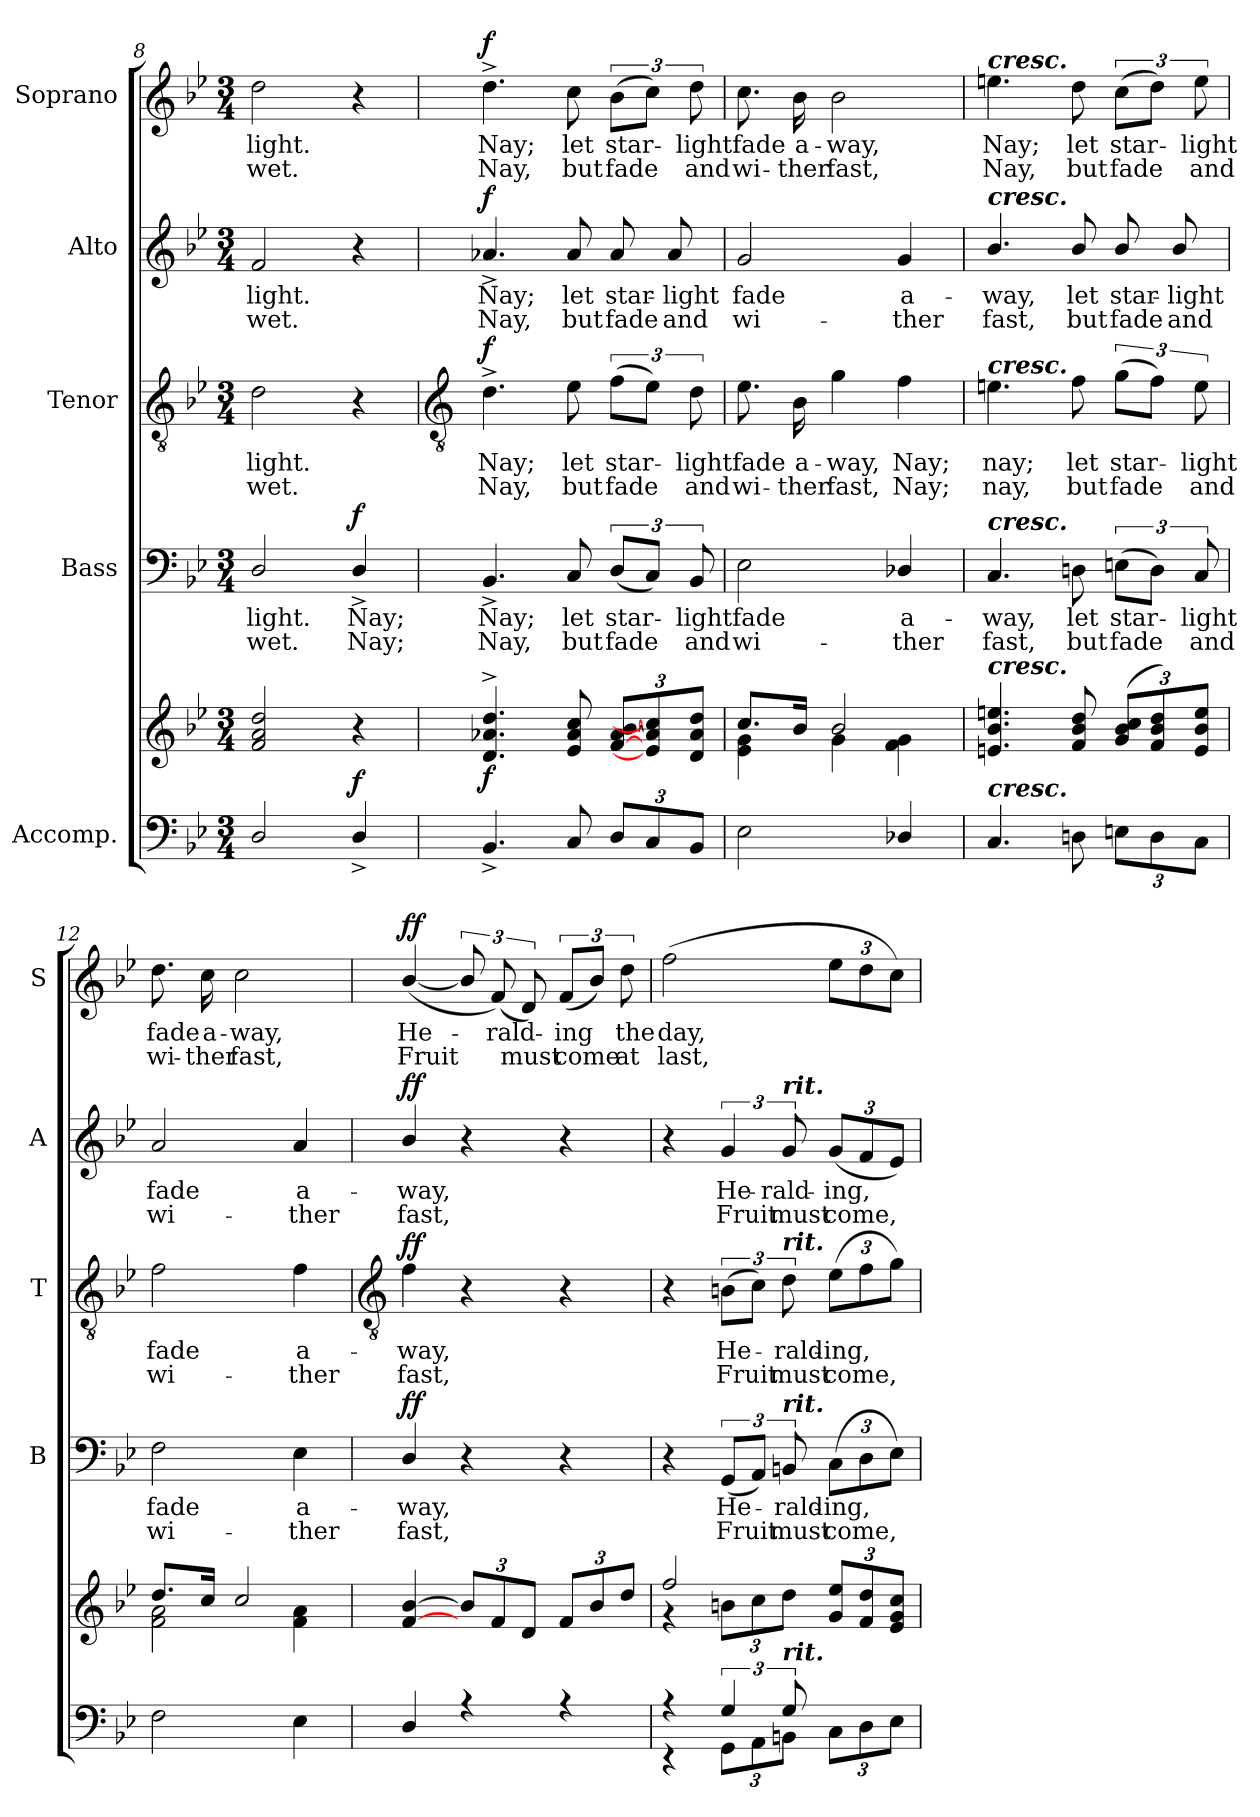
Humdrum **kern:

**kern	**kern	**dynam	**kern	**text	**text	**dynam	**kern	**text	**text	**dynam	**kern	**text	**text	**dynam	**kern	**text	**text	**dynam
*part5	*part5	*part5	*part4	*part4	*part4	*part4	*part3	*part3	*part3	*part3	*part2	*part2	*part2	*part2	*part1	*part1	*part1	*part1
*staff6	*staff5	*staff5/6	*staff4	*staff4	*staff4	*staff4	*staff3	*staff3	*staff3	*staff3	*staff2	*staff2	*staff2	*staff2	*staff1	*staff1	*staff1	*staff1
*I"Accomp.	*	*	*I"Bass	*	*	*	*I"Tenor	*	*	*	*I"Alto	*	*	*	*I"Soprano	*	*	*
*	*	*	*I'B	*	*	*	*I'T	*	*	*	*I'A	*	*	*	*I'S	*	*	*
*clefF4	*clefG2	*	*clefF4	*	*	*	*clefGv2	*	*	*	*clefG2	*	*	*	*clefG2	*	*	*
*k[b-e-]	*k[b-e-]	*	*k[b-e-]	*	*	*	*k[b-e-]	*	*	*	*k[b-e-]	*	*	*	*k[b-e-]	*	*	*
*B-:	*B-:	*	*B-:	*	*	*	*B-:	*	*	*	*B-:	*	*	*	*B-:	*	*	*
*M3/4	*M3/4	*	*M3/4	*	*	*	*M3/4	*	*	*	*M3/4	*	*	*	*M3/4	*	*	*
=8	=8	=8	=8	=8	=8	=8	=8	=8	=8	=8	=8	=8	=8	=8	=8	=8	=8	=8
!	!	!	!	!LO:LY:b	!LO:LY:b	!	!	!LO:LY:b	!LO:LY:b	!	!	!LO:LY:b	!LO:LY:b	!	!	!LO:LY:b	!LO:LY:b	!
2D/	2f 2a 2dd	.	2D/	light.	wet.	.	2d	light.	wet.	.	2f	light.	wet.	.	2dd	light.	wet.	.
!	!	!LO:DY:a=2	!	!LO:LY:b	!LO:LY:b	!LO:DY:b	!	!	!	!	!	!	!	!	!	!	!	!
4D^/	4r	f	4D^/	Nay;	Nay;	f	4r	.	.	.	4r	.	.	.	4r	.	.	.
!!LO:LB:g=z
=9	=9	=9	=9	=9	=9	=9	=9	=9	=9	=9	=9	=9	=9	=9	=9	=9	=9	=9
*	*	*	*	*	*	*	*clefGv2	*	*	*	*	*	*	*	*	*	*	*
*	*^	*	*	*	*	*	*	*	*	*	*	*	*	*	*	*	*	*
!	!	!LO:N:vis=1	!LO:DY:b	!	!LO:LY:b	!LO:LY:b	!	!	!LO:LY:b	!LO:LY:b	!LO:DY:b	!	!LO:LY:b	!LO:LY:b	!LO:DY:b	!	!LO:LY:b	!LO:LY:b	!LO:DY:b
4.BB-^	4.d^ 4.a-X^ 4.dd^	2.ryy	f	4.BB-^	Nay;	Nay,	.	4.d^	Nay;	Nay,	f	4.a-X^	Nay;	Nay,	f	4.dd^	Nay;	Nay,	f
!	!	!	!	!	!LO:LY:b	!LO:LY:b	!	!	!LO:LY:b	!LO:LY:b	!	!	!LO:LY:b	!LO:LY:b	!	!	!LO:LY:b	!LO:LY:b	!
8C	8e- 8a- 8cc	.	.	8C	let	but	.	8e-	let	but	.	8a-	let	but	.	8cc	let	but	.
!	!	!	!	!	!LO:LY:b	!LO:LY:b	!	!	!LO:LY:b	!LO:LY:b	!	!	!LO:LY:b	!LO:LY:b	!	!	!LO:LY:b	!LO:LY:b	!
12DL	[12f [12a- [12b-L	.	.	(<12DL	star-	fade	.	(>12fL	star-	fade	.	8a-	star-	-fade	.	(>12b-L	star-	fade	.
12C	12e-] 12a-] 12cc]	.	.	12CJ)	.	.	.	12e-J)	.	.	.	.	.	.	.	12ccJ)	.	.	.
!	!	!	!	!	!	!	!	!	!	!	!	!	!LO:LY:b	!LO:LY:b	!	!	!	!	!
.	.	.	.	.	.	.	.	.	.	.	.	8a-	light	and	.	.	.	.	.
!	!	!	!	!	!LO:LY:b	!LO:LY:b	!	!	!LO:LY:b	!LO:LY:b	!	!	!	!	!	!	!LO:LY:b	!LO:LY:b	!
12BB-J	12d 12a- 12ddJ	.	.	12BB-	light	and	.	12d	light	and	.	.	.	.	.	12dd	light	and	.
=10	=10	=10	=10	=10	=10	=10	=10	=10	=10	=10	=10	=10	=10	=10	=10	=10	=10	=10	=10
!	!	!	!	!	!LO:LY:b	!LO:LY:b	!	!	!LO:LY:b	!LO:LY:b	!	!	!LO:LY:b	!LO:LY:b	!	!	!LO:LY:b	!LO:LY:b	!
2E-	8.cc/L	4e-\ 4g\	.	2E-	fade	wi-	.	8.e-	fade	wi-	.	2g	fade	wi-	.	8.cc	fade	wi-	.
!	!	!	!	!	!	!	!	!	!LO:LY:b	!LO:LY:b	!	!	!	!	!	!	!LO:LY:b	!LO:LY:b	!
.	16b-/J	.	.	.	.	.	.	16B-	-a-	-ther	.	.	.	.	.	16b-	-a-	-ther	.
!	!	!	!	!	!	!	!	!	!LO:LY:b	!LO:LY:b	!	!	!	!	!	!	!LO:LY:b	!LO:LY:b	!
.	2b-/	4g\	.	.	.	.	.	4g	way,	fast,	.	.	.	.	.	2b-	way,	fast,	.
!	!	!	!	!	!LO:LY:b	!LO:LY:b	!	!	!LO:LY:b	!LO:LY:b	!	!	!LO:LY:b	!LO:LY:b	!	!	!	!	!
4D-X/	.	4f\ 4g\	.	4D-X/	-a-	-ther	.	4f	Nay;	Nay;	.	4g	-a-	-ther	.	.	.	.	.
=11	=11	=11	=11	=11	=11	=11	=11	=11	=11	=11	=11	=11	=11	=11	=11	=11	=11	=11	=11
!	!	!	!	!	!	!	!	!	!	!	!	!	!	!	!	!LO:TX:a:Bi:t=cresc.	!	!	!
!	!	!	!	!	!	!	!	!	!	!	!	!LO:TX:a:Bi:t=cresc.	!	!	!	!	!	!	!
!	!	!	!	!	!	!	!	!LO:TX:a:Bi:t=cresc.	!	!	!	!	!	!	!	!	!	!	!
!	!	!	!	!LO:TX:a:Bi:t=cresc.	!	!	!	!	!	!	!	!	!	!	!	!	!	!	!
!	!LO:TX:a:Bi:t=cresc.	!	!	!	!	!	!	!	!	!	!	!	!	!	!	!	!	!	!
!LO:TX:a:Bi:t=cresc.	!	!	!	!	!	!	!	!	!	!	!	!	!	!	!	!	!	!	!
!	!	!LO:N:vis=1	!	!	!LO:LY:b	!LO:LY:b	!	!	!LO:LY:b	!LO:LY:b	!	!	!LO:LY:b	!LO:LY:b	!	!	!LO:LY:b	!LO:LY:b	!
4.C	4.en 4.b- 4.een	2.ryy	.	4.C	way,	fast,	.	4.en	nay;	nay,	.	4.b-/	way,	fast,	.	4.een	Nay;	Nay,	.
!	!	!	!	!	!LO:LY:b	!LO:LY:b	!	!	!LO:LY:b	!LO:LY:b	!	!	!LO:LY:b	!LO:LY:b	!	!	!LO:LY:b	!LO:LY:b	!
8Dn	8f 8b- 8dd	.	.	8Dn	let	but	.	8f	let	but	.	8b-/	let	but	.	8dd	let	but	.
!	!	!	!	!	!LO:LY:b	!LO:LY:b	!	!	!LO:LY:b	!LO:LY:b	!	!	!LO:LY:b	!LO:LY:b	!	!	!LO:LY:b	!LO:LY:b	!
12EnL	(<12g 12b- 12ccL	.	.	(>12EnL	star-	fade	.	(>12gL	star-	fade	.	8b-/	star-	-fade	.	(>12ccL	star-	fade	.
12D	12f 12b- 12dd)	.	.	12DJ)	.	.	.	12fJ)	.	.	.	.	.	.	.	12ddJ)	.	.	.
!	!	!	!	!	!	!	!	!	!	!	!	!	!LO:LY:b	!LO:LY:b	!	!	!	!	!
.	.	.	.	.	.	.	.	.	.	.	.	8b-/	light	and	.	.	.	.	.
!	!	!	!	!	!LO:LY:b	!LO:LY:b	!	!	!LO:LY:b	!LO:LY:b	!	!	!	!	!	!	!LO:LY:b	!LO:LY:b	!
12CJ	12e 12b- 12eeJ	.	.	12C	light	and	.	12e	light	and	.	.	.	.	.	12ee	light	and	.
=12	=12	=12	=12	=12	=12	=12	=12	=12	=12	=12	=12	=12	=12	=12	=12	=12	=12	=12	=12
!	!	!	!	!	!LO:LY:b	!LO:LY:b	!	!	!LO:LY:b	!LO:LY:b	!	!	!LO:LY:b	!LO:LY:b	!	!	!LO:LY:b	!LO:LY:b	!
2F	8.dd/L	2f\ 2a\	.	2F	fade	wi-	.	2f	fade	wi-	.	2a	fade	wi-	.	8.dd	fade	wi-	.
!	!	!	!	!	!	!	!	!	!	!	!	!	!	!	!	!	!LO:LY:b	!LO:LY:b	!
.	16cc/J	.	.	.	.	.	.	.	.	.	.	.	.	.	.	16cc	-a-	-ther	.
!	!	!	!	!	!	!	!	!	!	!	!	!	!	!	!	!	!LO:LY:b	!LO:LY:b	!
.	2cc/	.	.	.	.	.	.	.	.	.	.	.	.	.	.	2cc	way,	fast,	.
!	!	!	!	!	!LO:LY:b	!LO:LY:b	!	!	!LO:LY:b	!LO:LY:b	!	!	!LO:LY:b	!LO:LY:b	!	!	!	!	!
4E-	.	4f\ 4a\	.	4E-	-a-	ther	.	4f	-a-	ther	.	4a	-a-	ther	.	.	.	.	.
!!LO:LB:g=z
=13	=13	=13	=13	=13	=13	=13	=13	=13	=13	=13	=13	=13	=13	=13	=13	=13	=13	=13	=13
*	*	*	*	*	*	*	*	*clefGv2	*	*	*	*	*	*	*	*	*	*	*
*^	*	*	*	*	*	*	*	*	*	*	*	*	*	*	*	*	*	*	*
!	!LO:N:vis=1	!	!LO:N:vis=1	!	!	!LO:LY:b	!LO:LY:b	!LO:DY:b	!	!LO:LY:b	!LO:LY:b	!LO:DY:b	!	!LO:LY:b	!LO:LY:b	!LO:DY:b	!	!LO:LY:b	!LO:LY:b	!LO:DY:b
4D/	2.ryy	[4f/ [4b-/	2.ryy	.	4D/	way,	fast,	ff	4f	way,	fast,	ff	4b-/	way,	fast,	ff	(<[4b-/	He-	Fruit	ff
4r	.	12b-L]	.	.	4r	.	.	.	4r	.	.	.	4r	.	.	.	12b-/]	.	.	.
!	!	!	!	!	!	!	!	!	!	!	!	!	!	!	!	!	!	!LO:LY:b	!	!
.	.	12f	.	.	.	.	.	.	.	.	.	.	.	.	.	.	(<12f)	rald-	.	.
!	!	!	!	!	!	!	!	!	!	!	!	!	!	!	!	!	!	!	!LO:LY:b	!
.	.	12dJ	.	.	.	.	.	.	.	.	.	.	.	.	.	.	12d)	.	must	.
!	!	!	!	!	!	!	!	!	!	!	!	!	!	!	!	!	!	!LO:LY:b	!LO:LY:b	!
4r	.	12fL	.	.	4r	.	.	.	4r	.	.	.	4r	.	.	.	(<12fL	ing	come	.
.	.	12b-	.	.	.	.	.	.	.	.	.	.	.	.	.	.	12b-J)	.	.	.
!	!	!	!	!	!	!	!	!	!	!	!	!	!	!	!	!	!	!LO:LY:b	!LO:LY:b	!
.	.	12ddJ	.	.	.	.	.	.	.	.	.	.	.	.	.	.	12dd	the	at	.
=14	=14	=14	=14	=14	=14	=14	=14	=14	=14	=14	=14	=14	=14	=14	=14	=14	=14	=14	=14	=14
!	!	!	!	!	!	!	!	!	!	!	!	!	!	!	!	!	!	!LO:LY:b	!LO:LY:b	!
4r	4r	2ff/	4r	.	4r	.	.	.	4r	.	.	.	4r	.	.	.	(>2ff	day,	last,	.
!	!	!	!	!	!	!LO:LY:b	!LO:LY:b	!	!	!LO:LY:b	!LO:LY:b	!	!	!LO:LY:b	!LO:LY:b	!	!	!	!	!
6G/	12GG\L	.	12bn\L	.	(<12GGL	He-	Fruit	.	(>12BnL	He-	Fruit	.	6g	He-	-Fruit	.	.	.	.	.
.	12AA\	.	12cc\	.	12AAJ)	.	.	.	12cJ)	.	.	.	.	.	.	.	.	.	.	.
!	!	!	!	!	!	!	!	!	!	!	!	!	!LO:TX:a:Bi:t=rit.	!	!	!	!	!	!	!
!	!	!	!	!	!	!	!	!	!LO:TX:a:Bi:t=rit.	!	!	!	!	!	!	!	!	!	!	!
!	!	!	!	!	!LO:TX:a:Bi:t=rit.	!	!	!	!	!	!	!	!	!	!	!	!	!	!	!
!LO:TX:a:Bi:t=rit.	!	!	!	!	!	!	!	!	!	!	!	!	!	!	!	!	!	!	!	!
!	!	!	!	!	!	!LO:LY:b	!LO:LY:b	!	!	!LO:LY:b	!LO:LY:b	!	!	!LO:LY:b	!LO:LY:b	!	!	!	!	!
12G/	12BBn\J	.	12dd\J	.	12BBn	rald-	-must	.	12d	rald-	-must	.	12g	rald-	-must	.	.	.	.	.
!	!	!	!	!	!	!LO:LY:b	!LO:LY:b	!	!	!LO:LY:b	!LO:LY:b	!	!	!LO:LY:b	!LO:LY:b	!	!	!	!	!
4ryy	12CL	12g 12ee-L	4ryy	.	(>12CL	ing,	come,	.	(>12e-L	ing,	come,	.	(<12gL	ing,	come,	.	12ee-L	.	.	.
.	12D	12f 12dd	.	.	12D	.	.	.	12f	.	.	.	12f	.	.	.	12dd	.	.	.
.	12E-J	12e- 12g 12ccJ	.	.	12E-J)	.	.	.	12gJ)	.	.	.	12e-J)	.	.	.	12ccJ)	.	.	.
*v	*v	*	*	*	*	*	*	*	*	*	*	*	*	*	*	*	*	*	*	*
*	*v	*v	*	*	*	*	*	*	*	*	*	*	*	*	*	*	*	*	*
=	=	=	=	=	=	=	=	=	=	=	=	=	=	=	=	=	=	=
*-	*-	*-	*-	*-	*-	*-	*-	*-	*-	*-	*-	*-	*-	*-	*-	*-	*-	*-
